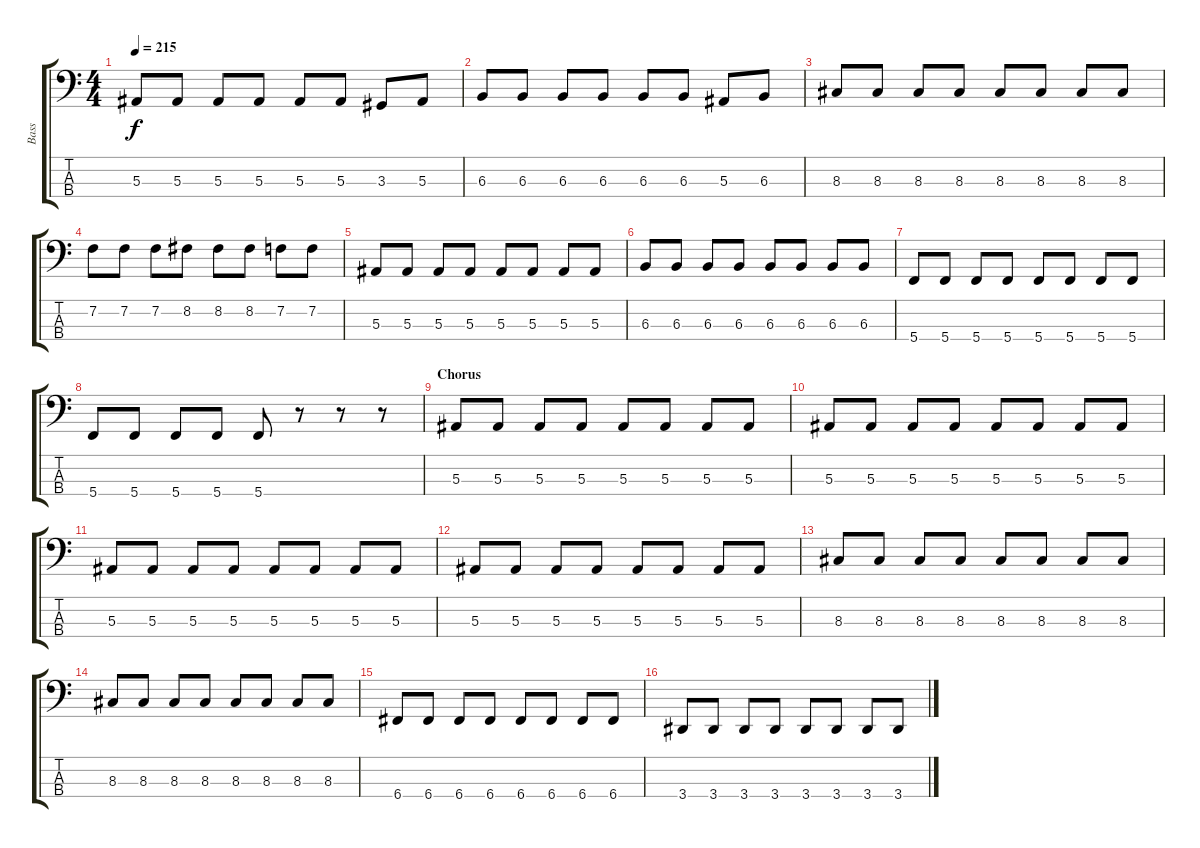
\track ("Bass" "Bass") {instrument electricbassfinger}
\staff {score tabs}
\tuning (Eb2 Bb1 F1 C1) {hide}
\ts (4 4)
\tempo 215
\clef f4
\ks c
5.3.8{dy f} 5.3.8 5.3.8 5.3.8 5.3.8 5.3.8 3.3.8 5.3.8 |
6.3.8 6.3.8 6.3.8 6.3.8 6.3.8 6.3.8 5.3.8 6.3.8 |
8.3.8 8.3.8 8.3.8 8.3.8 8.3.8 8.3.8 8.3.8 8.3.8 |
7.2.8 7.2.8 7.2.8 8.2.8 8.2.8 8.2.8 7.2.8 7.2.8 |
5.3.8 5.3.8 5.3.8 5.3.8 5.3.8 5.3.8 5.3.8 5.3.8 |
6.3.8 6.3.8 6.3.8 6.3.8 6.3.8 6.3.8 6.3.8 6.3.8 |
5.4.8 5.4.8 5.4.8 5.4.8 5.4.8 5.4.8 5.4.8 5.4.8 |
5.4.8 5.4.8 5.4.8 5.4.8 5.4.8 r.8 r.8 r.8 |
\section ("" "Chorus")
5.3.8 5.3.8 5.3.8 5.3.8 5.3.8 5.3.8 5.3.8 5.3.8 |
5.3.8 5.3.8 5.3.8 5.3.8 5.3.8 5.3.8 5.3.8 5.3.8 |
5.3.8 5.3.8 5.3.8 5.3.8 5.3.8 5.3.8 5.3.8 5.3.8 |
5.3.8 5.3.8 5.3.8 5.3.8 5.3.8 5.3.8 5.3.8 5.3.8 |
8.3.8 8.3.8 8.3.8 8.3.8 8.3.8 8.3.8 8.3.8 8.3.8 |
8.3.8 8.3.8 8.3.8 8.3.8 8.3.8 8.3.8 8.3.8 8.3.8 |
6.4.8 6.4.8 6.4.8 6.4.8 6.4.8 6.4.8 6.4.8 6.4.8 |
3.4.8 3.4.8 3.4.8 3.4.8 3.4.8 3.4.8 3.4.8 3.4.8
